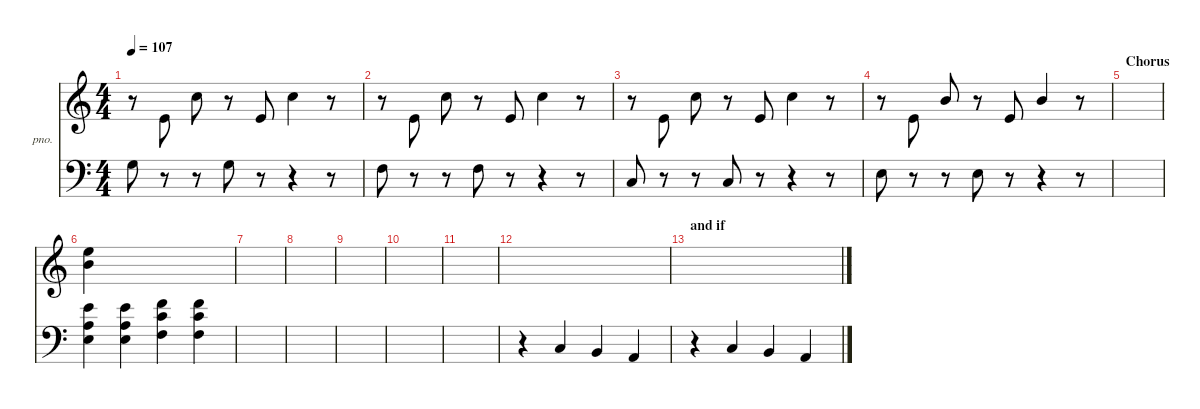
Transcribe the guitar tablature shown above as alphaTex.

\defaultSystemsLayout 4
\hideDynamics
\bracketExtendMode nobrackets
\firstSystemTrackNameOrientation horizontal
\otherSystemsTrackNameOrientation horizontal
\track ("Acoustic Piano" "pno.") {instrument acousticgrandpiano}
\staff {score}
\tuning (E4 B3 G3 D3 A2 E2)
\ts (4 4)
\tempo 107
\clef g2
\ks aminor
r.8{dy f beam Down} 5.2.8{beam Up} 8.1.8{beam Down} r.8{beam Down} 5.2.8{beam Up} 8.1.4{beam Down} r.8{beam Down} |
r.8{beam Down} 5.2.8{beam Up} 8.1.8{beam Down} r.8{beam Down} 5.2.8{beam Up} 8.1.4{beam Down} r.8{beam Down} |
r.8{beam Down} 5.2.8{beam Up} 8.1.8{beam Down} r.8{beam Down} 5.2.8{beam Up} 8.1.4{beam Down} r.8{beam Down} |
r.8{beam Down} 5.2.8{beam Up} 7.1.8{beam Up} r.8{beam Up} 5.2.8{beam Up} 7.1.4{beam Up} r.8{beam Up} |
\section ("" "Chorus")
|
(17.2 16.3).4{dy mf beam Down} |
|
|
|
|
|
|
\section ("" "and if")
|
|
|
\staff {score}
\tuning (G2 D2 A1 E1 B0)
\clef f4
\ottava regular
\simile none
\ks aminor
12.1.8{dy f beam Down} r.8{beam Down} r.8{beam Down} 12.1.8{beam Down} r.8{beam Down} r.4{beam Down} r.8{beam Down} |
10.1.8{beam Down} r.8{beam Down} r.8{beam Down} 10.1.8{beam Down} r.8{beam Down} r.4{beam Down} r.8{beam Down} |
5.1.8{beam Up} r.8{beam Up} r.8{beam Up} 5.1.8{beam Up} r.8{beam Up} r.4{beam Up} r.8{beam Up} |
9.1.8{beam Down} r.8{beam Down} r.8{beam Down} 9.1.8{beam Down} r.8{beam Down} r.4{beam Down} r.8{beam Down} |
|
(9.1 19.2 31.3).4{dy mf beam Down} (9.1 19.2 31.3).4{beam Down} (10.1 22.2 32.3).4{beam Down} (10.1 22.2 32.3).4{beam Down} |
|
|
|
|
|
r.4{beam Down} 5.1.4{beam Up} 4.1.4{beam Up} 2.1.4{beam Up} |
r.4{beam Down} 5.1.4{beam Up} 4.1.4{beam Up} 2.1.4{beam Up} |
|
|
